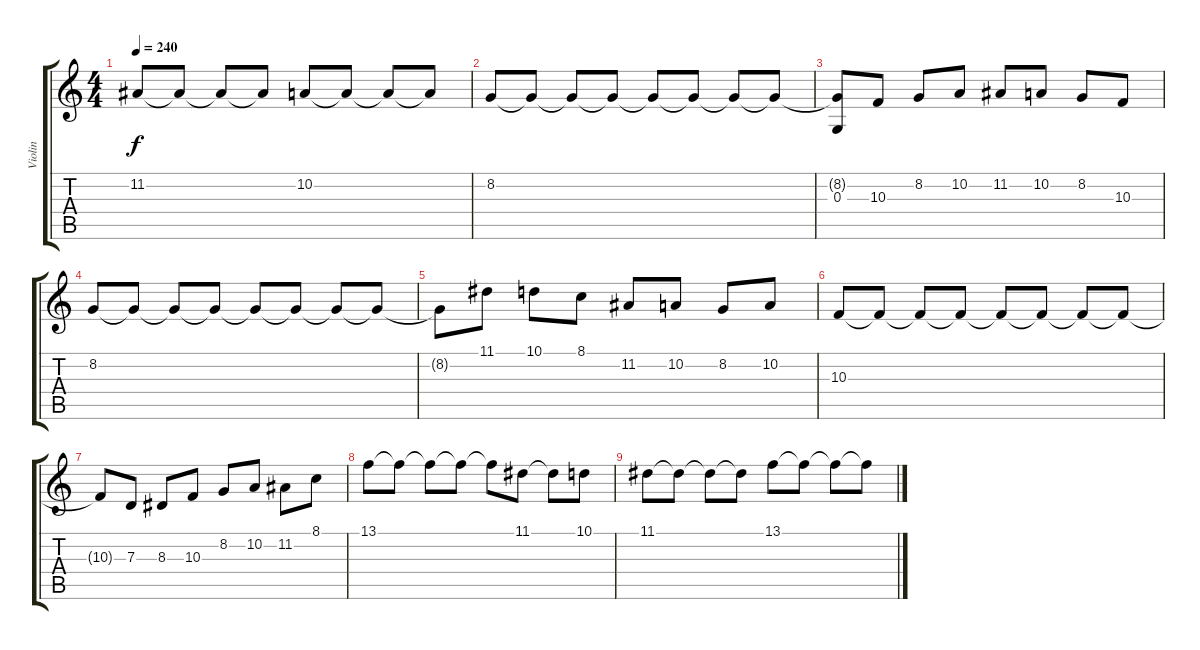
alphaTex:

\track ("Violin" "Violin") {instrument violin}
\staff {score tabs}
\tuning (E4 B3 G3 D3 A2 E2) {hide}
\ts (4 4)
\tempo 240
\clef g2
\ks c
11.2.8{dy f} 11.2{t}.8 11.2{t}.8 11.2{t}.8 10.2.8 10.2{t}.8 10.2{t}.8 10.2{t}.8 |
8.2.8 8.2{t}.8 8.2{t}.8 8.2{t}.8 8.2{t}.8 8.2{t}.8 8.2{t}.8 8.2{t}.8 |
(8.2{t} 0.3).8 10.3.8 8.2.8 10.2.8 11.2.8 10.2.8 8.2.8 10.3.8 |
8.2.8 8.2{t}.8 8.2{t}.8 8.2{t}.8 8.2{t}.8 8.2{t}.8 8.2{t}.8 8.2{t}.8 |
8.2{t}.8 11.1.8 10.1.8 8.1.8 11.2.8 10.2.8 8.2.8 10.2.8 |
10.3.8 10.3{t}.8 10.3{t}.8 10.3{t}.8 10.3{t}.8 10.3{t}.8 10.3{t}.8 10.3{t}.8 |
10.3{t}.8 7.3.8 8.3.8 10.3.8 8.2.8 10.2.8 11.2.8 8.1.8 |
13.1.8 13.1{t}.8 13.1{t}.8 13.1{t}.8 13.1{t}.8 11.1.8 11.1{t}.8 10.1.8 |
11.1.8 11.1{t}.8 11.1{t}.8 11.1{t}.8 13.1.8 13.1{t}.8 13.1{t}.8 13.1{t}.8
